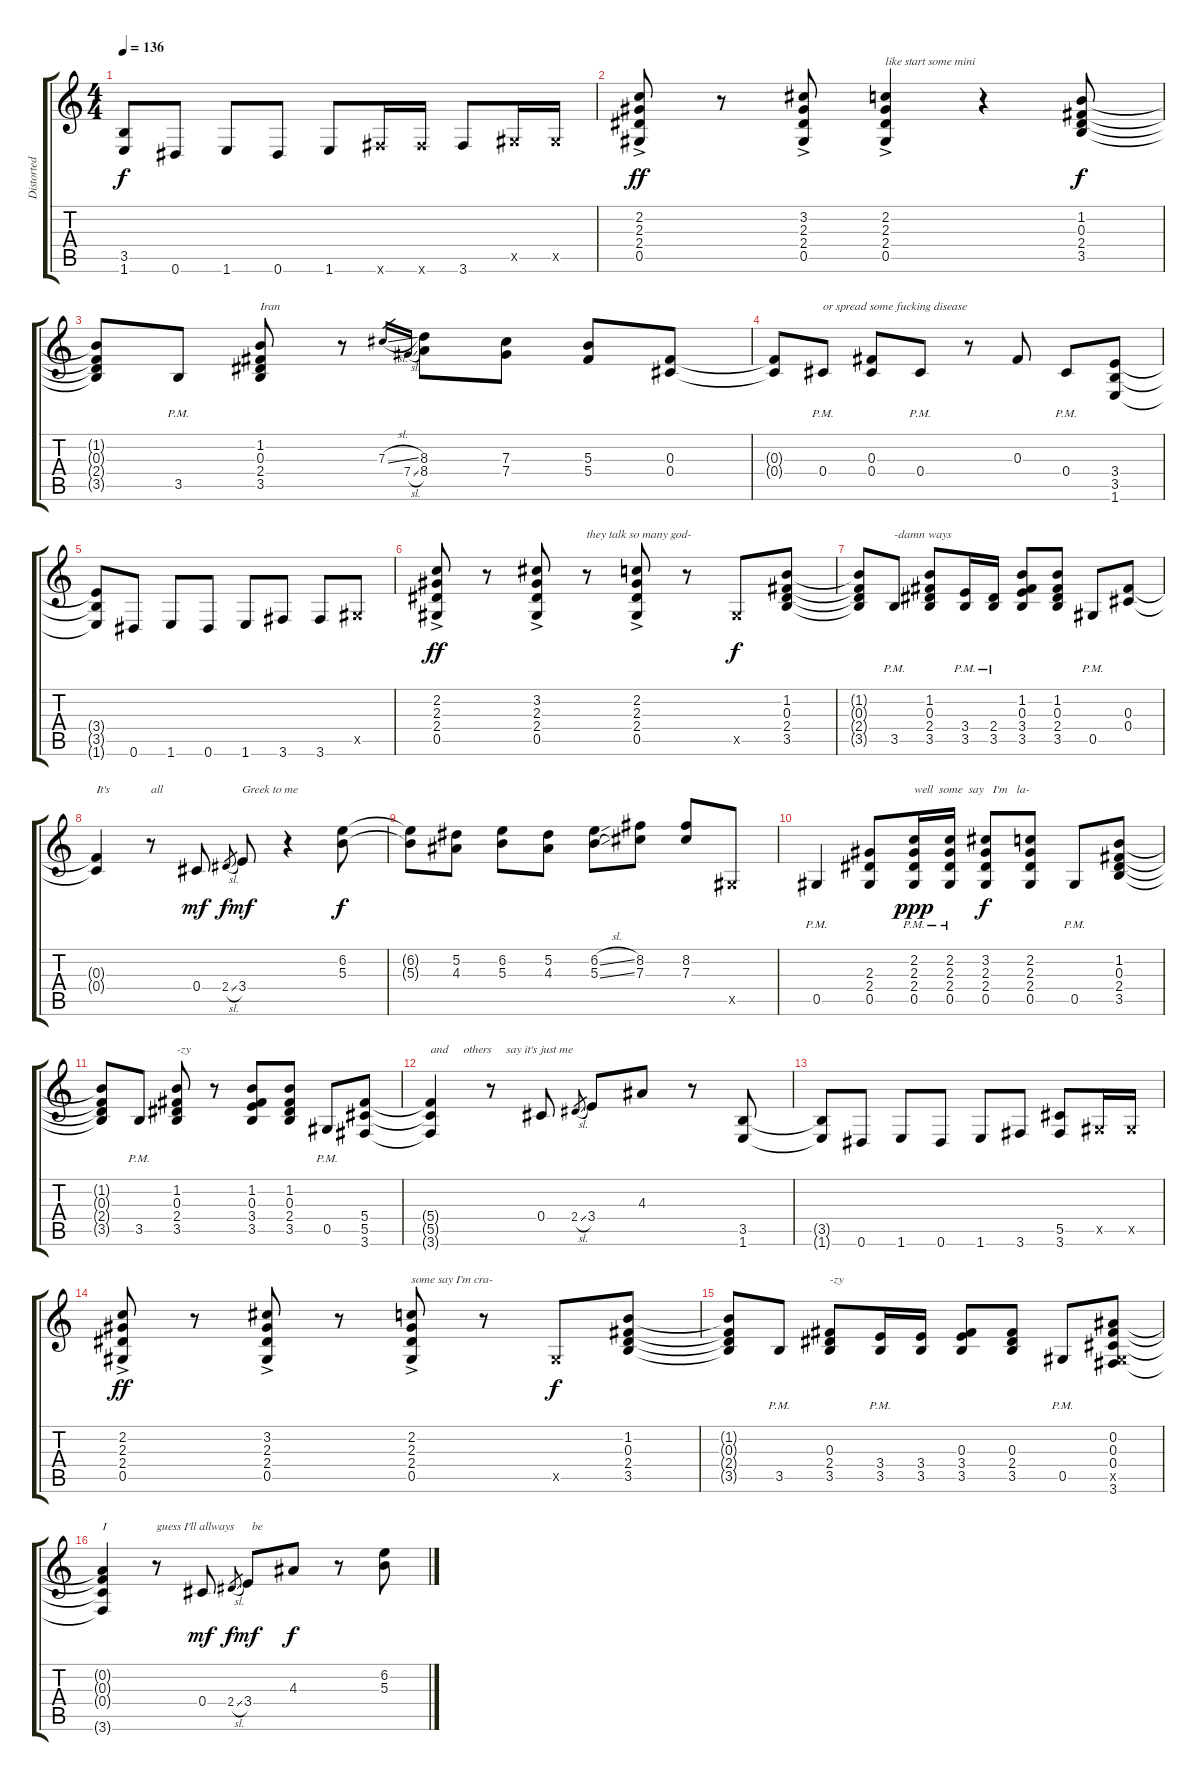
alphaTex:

\track ("Distorted" "Distorted") {instrument distortionguitar}
\staff {score tabs}
\tuning (Eb4 Bb3 Gb3 Db3 Ab2 Eb2) {hide}
\ts (4 4)
\tempo 136
\clef g2
\ks c
(3.5{t} 1.6{t}).8{dy f} 0.6.8 1.6.8 0.6.8 1.6.8 3.6{x}.16 3.6{x}.16 3.6.8 0.5{x}.16 0.5{x}.16 |
(2.2 2.3 2.4{ac} 0.5).8{dy ff} r.8 (3.2{ac} 2.3 2.4 0.5).8 (2.2{ac} 2.3{ac} 2.4{ac} 0.5{ac}).4{txt "like start some mini"} r.4 (1.2 0.3 2.4 3.5).8{dy f} |
(1.2{t} 0.3{t} 2.4{t} 3.5{t}).8 3.5{pm}.8 (1.2 0.3 2.4 3.5).8{txt "Iran"} r.8 7.3{sl}.16{gr} 7.4{sl}.16{gr} (8.3 8.4).8 (7.3 7.4).8 (5.3 5.4).8 (0.3 0.4).8 |
(0.3{t} 0.4{t}).8 0.4{pm}.8{txt "or spread some fucking disease"} (0.3 0.4).8 0.4{pm}.8 r.8 0.3.8 0.4{pm}.8 (3.4 3.5 1.6).8 |
(3.4{t} 3.5{t} 1.6{t}).8 0.6.8 1.6.8 0.6.8 1.6.8 3.6.8 3.6.8 0.5{x}.8 |
(2.2 2.3 2.4{ac} 0.5).8{dy ff} r.8 (3.2{ac} 2.3 2.4 0.5).8 r.8{txt "they talk so many god-"} (2.2{ac} 2.3{ac} 2.4{ac} 0.5{ac}).8 r.8 0.5{x}.8{dy f} (1.2 0.3 2.4 3.5).8 |
(1.2{t} 0.3{t} 2.4{t} 3.5{t}).8 3.5{pm}.8{txt "-damn ways"} (1.2 0.3 2.4 3.5).8 (3.4 3.5{pm}).16 (2.4 3.5{pm}).16 (1.2 0.3 3.4 3.5).8 (1.2 0.3 2.4 3.5).8 0.5{pm}.8 (0.3 0.4).8 |
(0.3{t} 0.4{t}).4{txt "It's"} r.8{txt "all"} 0.4.8{dy mf} 2.4{sl}.8{gr dy f} 3.4.8{txt "Greek to me" dy mf} r.4 (6.2 5.3).8{dy f} |
(6.2{t} 5.3{t}).8 (5.2 4.3).8 (6.2 5.3).8 (5.2 4.3).8 (6.2{sl} 5.3{sl}).8 (8.2 7.3).8 (8.2 7.3).8 0.5{x}.8 |
0.5{pm}.4 (2.3 2.4 0.5).8 (2.2 2.3 2.4 0.5{pm}).16{txt "well  some  say   I'm   la-" dy ppp} (2.2 2.3 2.4 0.5{pm}).16 (3.2 2.3 2.4 0.5).8{dy f} (2.2 2.3 2.4 0.5).8 0.5{pm}.8 (1.2 0.3 2.4 3.5).8 |
(1.2{t} 0.3{t} 2.4{t} 3.5{t}).8 3.5{pm}.8 (1.2 0.3 2.4 3.5).8{txt "-zy"} r.8 (1.2 0.3 3.4 3.5).8 (1.2 0.3 2.4 3.5).8 0.5{pm}.8 (5.4 5.5 3.6).8 |
(5.4{t} 5.5{t} 3.6{t}).4{txt "and     others     say it's just me"} r.8 0.4.8 2.4{sl}.8{gr} 3.4.8 4.3.8 r.8 (3.5 1.6).8 |
(3.5{t} 1.6{t}).8 0.6.8 1.6.8 0.6.8 1.6.8 3.6.8 (5.5 3.6).8 0.5{x}.16 0.5{x}.16 |
(2.2 2.3 2.4{ac} 0.5).8{dy ff} r.8 (3.2{ac} 2.3 2.4 0.5).8 r.8 (2.2{ac} 2.3{ac} 2.4{ac} 0.5{ac}).8{txt "some say I'm cra-"} r.8 0.5{x}.8{dy f} (1.2 0.3 2.4 3.5).8 |
(1.2{t} 0.3{t} 2.4{t} 3.5{t}).8 3.5{pm}.8 (0.3 2.4 3.5).8{txt "-zy"} (3.4 3.5{pm}).16 (3.4 3.5).16 (0.3 3.4 3.5).8 (0.3 2.4 3.5).8 0.5{pm}.8 (0.2 0.3 0.4 0.5{x} 3.6).8 |
(0.2{t} 0.3{t} 0.4{t} 3.6{t}).4{txt "I"} r.8{txt "guess I'll allways      be"} 0.4.8{dy mf} 2.4{sl}.8{gr dy f} 3.4.8{dy mf} 4.3.8{dy f} r.8 (6.2 5.3).8
